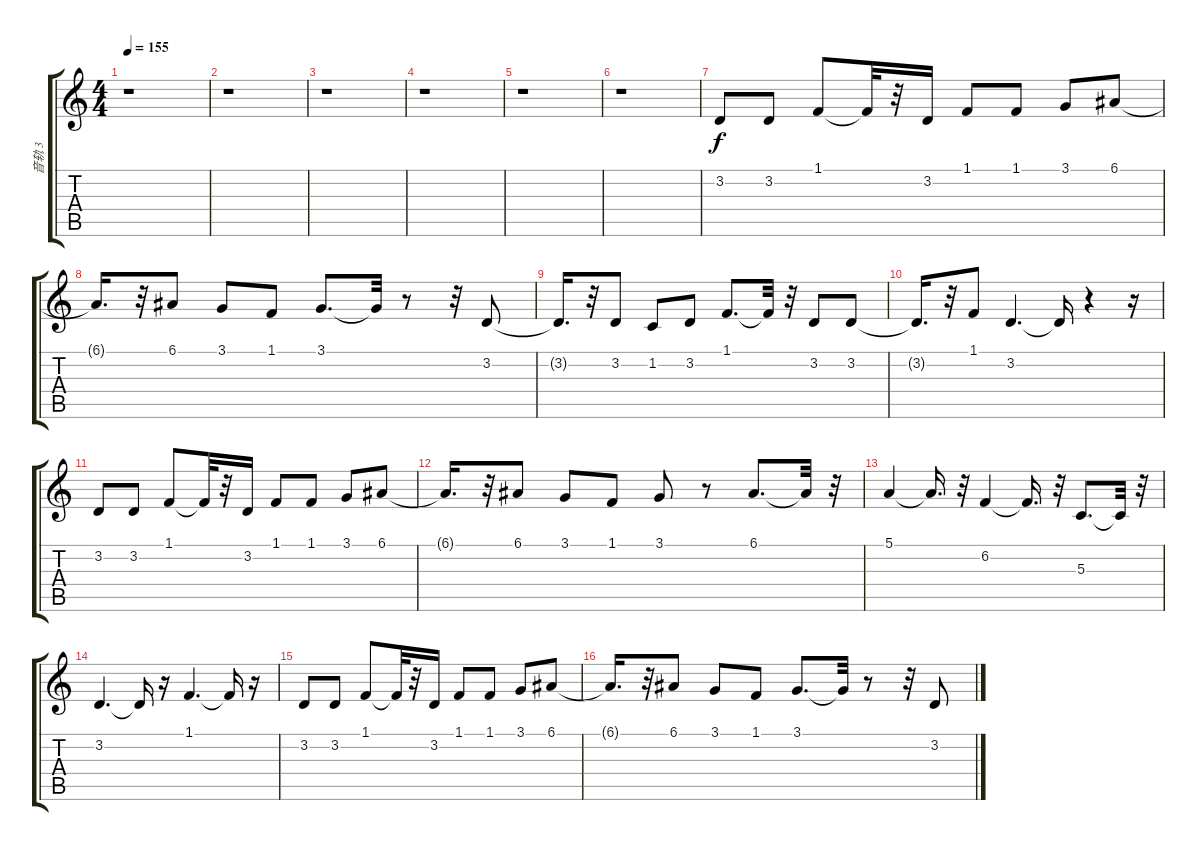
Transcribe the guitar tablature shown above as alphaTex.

\track ("音轨 3" "音轨 3") {instrument musicbox}
\staff {score tabs}
\tuning (E4 B3 G3 D3 A2 E2) {hide}
\ts (4 4)
\tempo 155
\clef g2
\ks c
r.1{dy f} |
r.1 |
r.1 |
r.1 |
r.1 |
r.1 |
3.2.8 3.2.8 1.1.8 1.1{t}.32 r.32 3.2.16 1.1.8 1.1.8 3.1.8 6.1.8 |
6.1{t}.16{d} r.32 6.1.8 3.1.8 1.1.8 3.1.8{d} 3.1{t}.32 r.8 r.32 3.2.8 |
3.2{t}.16{d} r.32 3.2.8 1.2.8 3.2.8 1.1.8{d} 1.1{t}.32 r.32 3.2.8 3.2.8 |
3.2{t}.16{d} r.32 1.1.8 3.2.4{d} 3.2{t}.16 r.4 r.16 |
3.2.8 3.2.8 1.1.8 1.1{t}.32 r.32 3.2.16 1.1.8 1.1.8 3.1.8 6.1.8 |
6.1{t}.16{d} r.32 6.1.8 3.1.8 1.1.8 3.1.8 r.8 6.1.8{d} 6.1{t}.32 r.32 |
5.1.4 5.1{t}.16{d} r.32 6.2.4 6.2{t}.16{d} r.32 5.3.8{d} 5.3{t}.32 r.32 |
3.2.4{d} 3.2{t}.16 r.16 1.1.4{d} 1.1{t}.16 r.16 |
3.2.8 3.2.8 1.1.8 1.1{t}.32 r.32 3.2.16 1.1.8 1.1.8 3.1.8 6.1.8 |
6.1{t}.16{d} r.32 6.1.8 3.1.8 1.1.8 3.1.8{d} 3.1{t}.32 r.8 r.32 3.2.8
